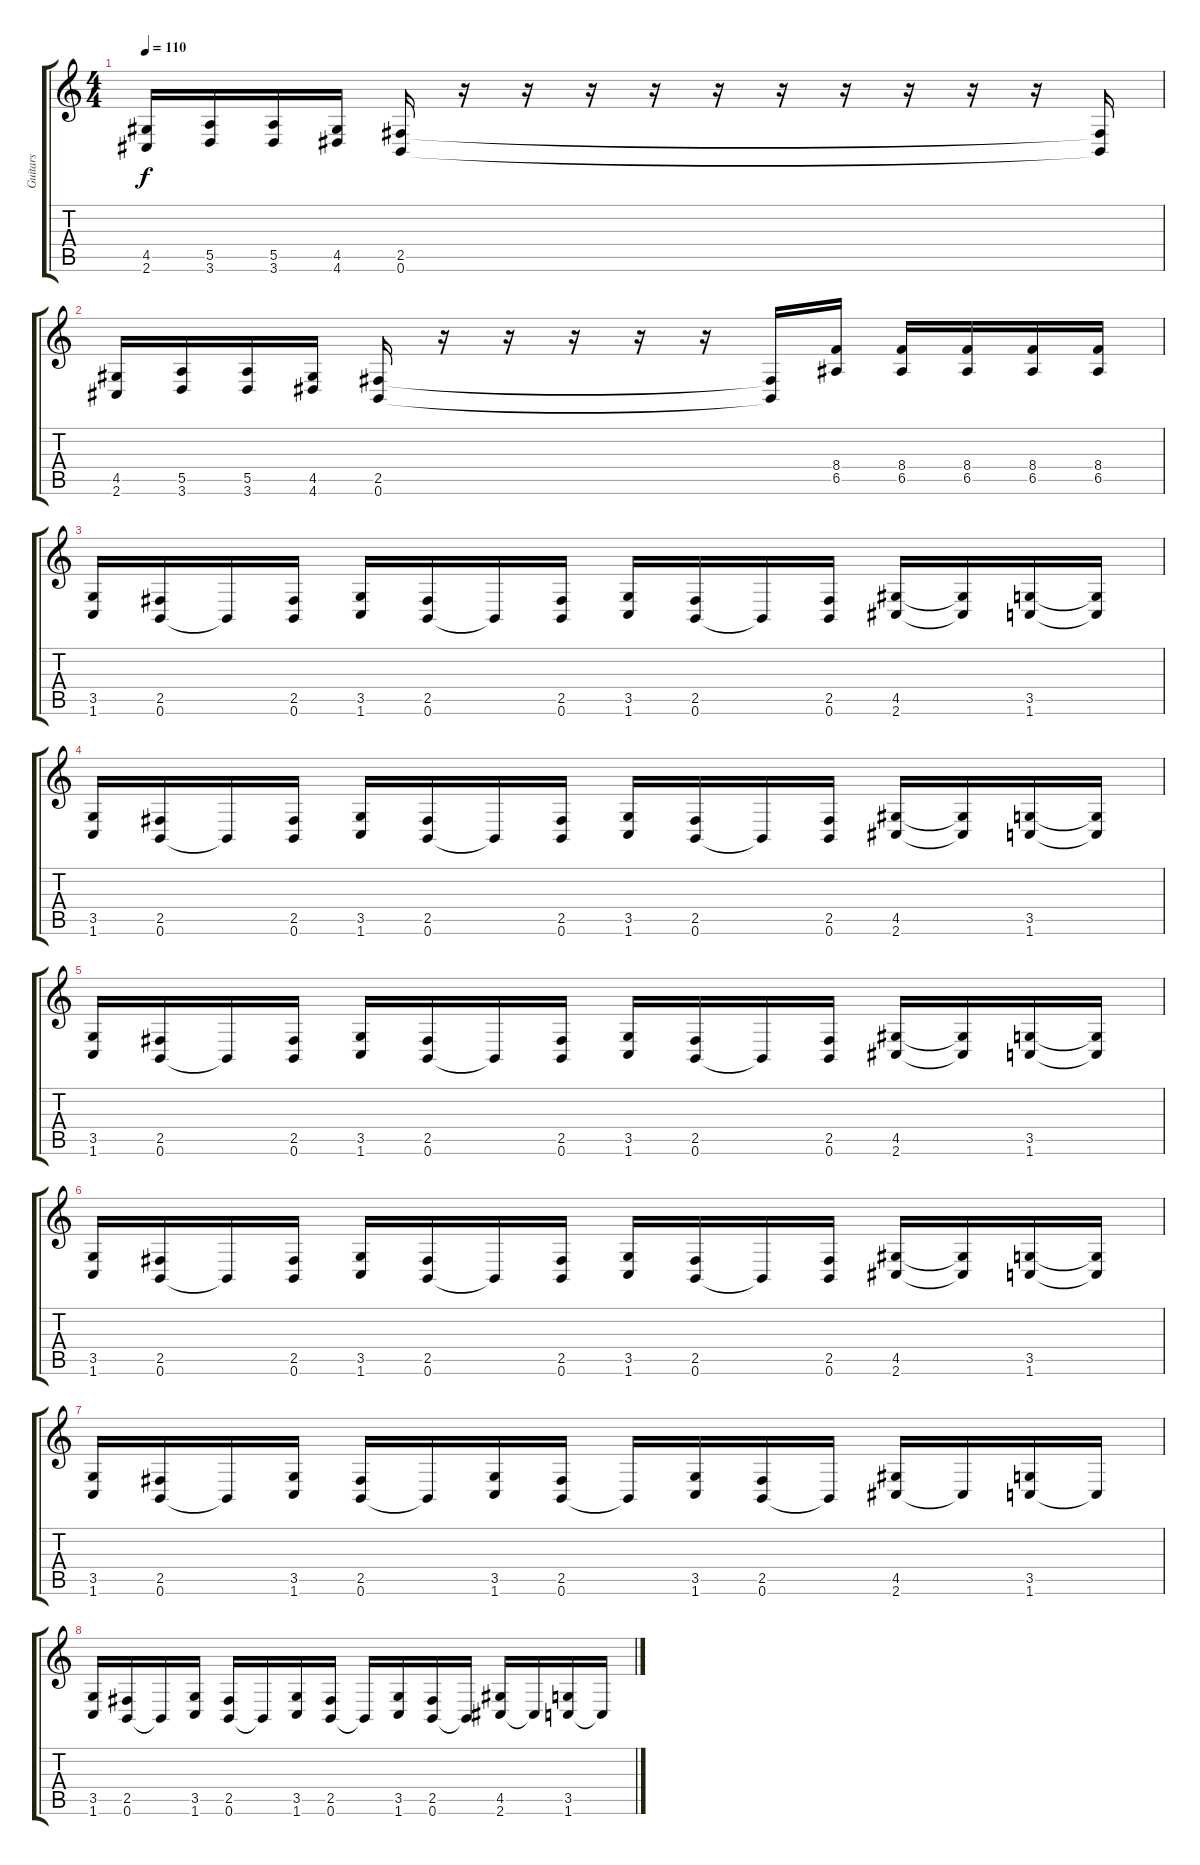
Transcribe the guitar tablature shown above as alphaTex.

\track ("Guitars" "Guitars") {instrument distortionguitar}
\staff {score tabs}
\tuning (B3 Gb3 D3 A2 E2 B1) {hide}
\ts (4 4)
\tempo 110
\clef g2
\ks c
(4.5 2.6).16{dy f} (5.5 3.6).16 (5.5 3.6).16 (4.5 4.6).16 (2.5 0.6).16 r.16 r.16 r.16 r.16 r.16 r.16 r.16 r.16 r.16 r.16 (2.5{t} 0.6{t}).16 |
(4.5 2.6).16 (5.5 3.6).16 (5.5 3.6).16 (4.5 4.6).16 (2.5 0.6).16 r.16 r.16 r.16 r.16 r.16 (2.5{t} 0.6{t}).16 (8.4 6.5).16 (8.4 6.5).16 (8.4 6.5).16 (8.4 6.5).16 (8.4 6.5).16 |
(3.5 1.6).16 (2.5 0.6).16 0.6{t}.16 (2.5 0.6).16 (3.5 1.6).16 (2.5 0.6).16 0.6{t}.16 (2.5 0.6).16 (3.5 1.6).16 (2.5 0.6).16 0.6{t}.16 (2.5 0.6).16 (4.5 2.6).16 (4.5{t} 2.6{t}).16 (3.5 1.6).16 (3.5{t} 1.6{t}).16 |
(3.5 1.6).16 (2.5 0.6).16 0.6{t}.16 (2.5 0.6).16 (3.5 1.6).16 (2.5 0.6).16 0.6{t}.16 (2.5 0.6).16 (3.5 1.6).16 (2.5 0.6).16 0.6{t}.16 (2.5 0.6).16 (4.5 2.6).16 (4.5{t} 2.6{t}).16 (3.5 1.6).16 (3.5{t} 1.6{t}).16 |
(3.5 1.6).16 (2.5 0.6).16 0.6{t}.16 (2.5 0.6).16 (3.5 1.6).16 (2.5 0.6).16 0.6{t}.16 (2.5 0.6).16 (3.5 1.6).16 (2.5 0.6).16 0.6{t}.16 (2.5 0.6).16 (4.5 2.6).16 (4.5{t} 2.6{t}).16 (3.5 1.6).16 (3.5{t} 1.6{t}).16 |
(3.5 1.6).16 (2.5 0.6).16 0.6{t}.16 (2.5 0.6).16 (3.5 1.6).16 (2.5 0.6).16 0.6{t}.16 (2.5 0.6).16 (3.5 1.6).16 (2.5 0.6).16 0.6{t}.16 (2.5 0.6).16 (4.5 2.6).16 (4.5{t} 2.6{t}).16 (3.5 1.6).16 (3.5{t} 1.6{t}).16 |
(3.5 1.6).16 (2.5 0.6).16 0.6{t}.16 (3.5 1.6).16 (2.5 0.6).16 0.6{t}.16 (3.5 1.6).16 (2.5 0.6).16 0.6{t}.16 (3.5 1.6).16 (2.5 0.6).16 0.6{t}.16 (4.5 2.6).16 2.6{t}.16 (3.5 1.6).16 1.6{t}.16 |
(3.5 1.6).16 (2.5 0.6).16 0.6{t}.16 (3.5 1.6).16 (2.5 0.6).16 0.6{t}.16 (3.5 1.6).16 (2.5 0.6).16 0.6{t}.16 (3.5 1.6).16 (2.5 0.6).16 0.6{t}.16 (4.5 2.6).16 2.6{t}.16 (3.5 1.6).16 1.6{t}.16
